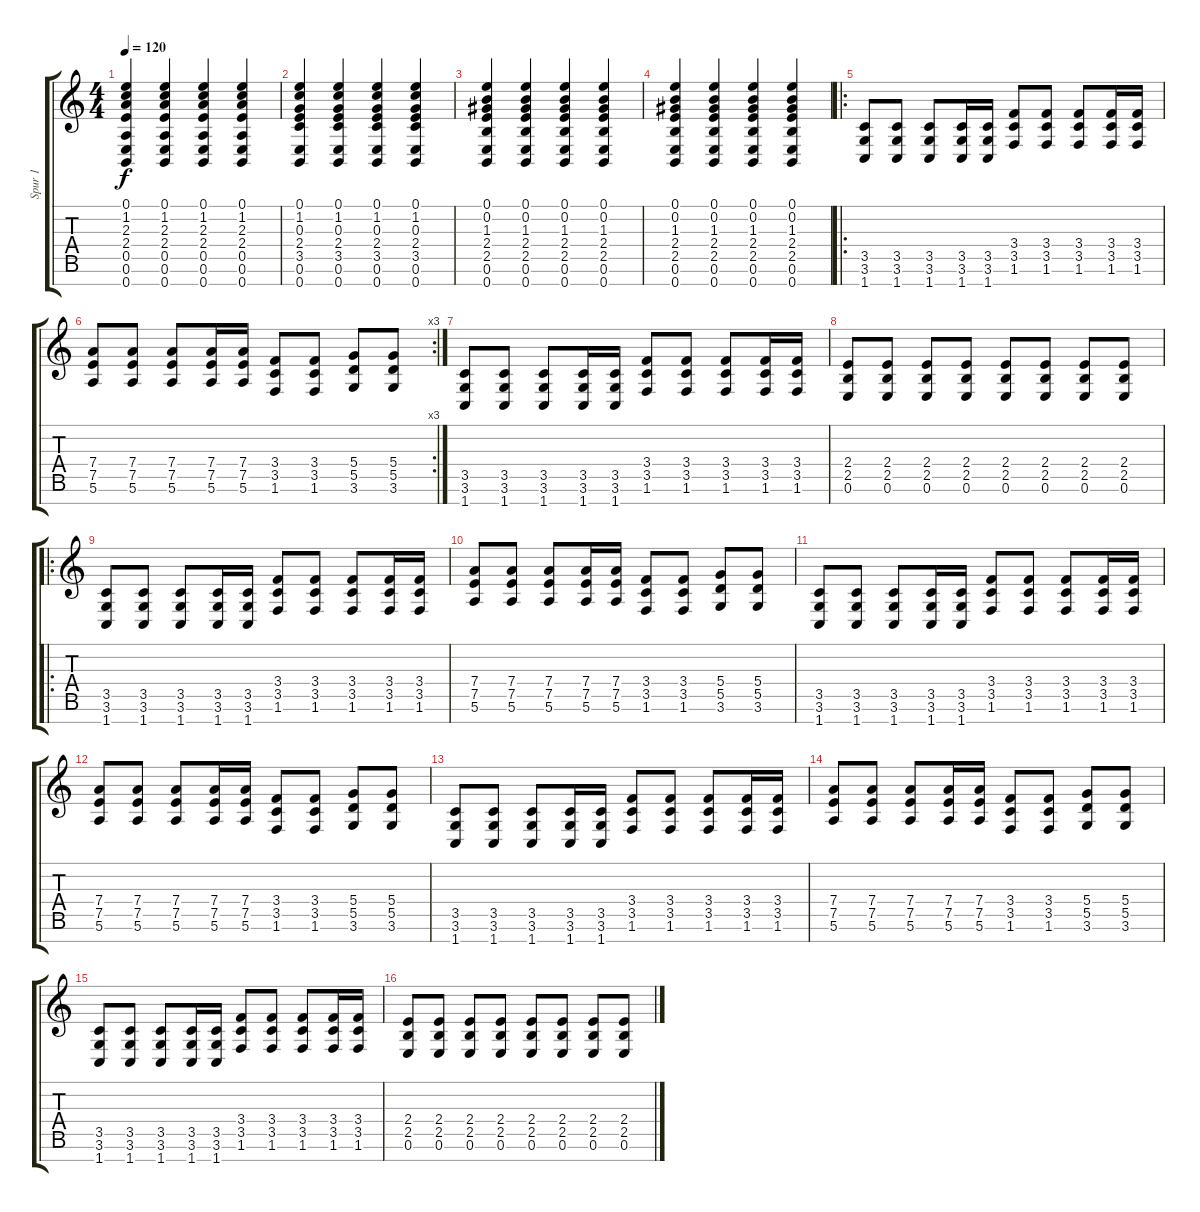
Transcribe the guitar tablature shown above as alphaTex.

\track ("Spur 1" "Spur 1") {instrument distortionguitar}
\staff {score tabs}
\tuning (E4 B3 G3 D3 A2 E2 B1) {hide}
\ts (4 4)
\tempo 120
\clef g2
\ks c
(0.1 1.2 2.3 2.4 0.5 0.6 0.7).4{dy f} (0.1 1.2 2.3 2.4 0.5 0.6 0.7).4 (0.1 1.2 2.3 2.4 0.5 0.6 0.7).4 (0.1 1.2 2.3 2.4 0.5 0.6 0.7).4 |
(0.1 1.2 0.3 2.4 3.5 0.6 0.7).4 (0.1 1.2 0.3 2.4 3.5 0.6 0.7).4 (0.1 1.2 0.3 2.4 3.5 0.6 0.7).4 (0.1 1.2 0.3 2.4 3.5 0.6 0.7).4 |
(0.1 0.2 1.3 2.4 2.5 0.6 0.7).4 (0.1 0.2 1.3 2.4 2.5 0.6 0.7).4 (0.1 0.2 1.3 2.4 2.5 0.6 0.7).4 (0.1 0.2 1.3 2.4 2.5 0.6 0.7).4 |
(0.1 0.2 1.3 2.4 2.5 0.6 0.7).4 (0.1 0.2 1.3 2.4 2.5 0.6 0.7).4 (0.1 0.2 1.3 2.4 2.5 0.6 0.7).4 (0.1 0.2 1.3 2.4 2.5 0.6 0.7).4 |
\ro
(3.5 3.6 1.7).8 (3.5 3.6 1.7).8 (3.5 3.6 1.7).8 (3.5 3.6 1.7).16 (3.5 3.6 1.7).16 (3.4 3.5 1.6).8 (3.4 3.5 1.6).8 (3.4 3.5 1.6).8 (3.4 3.5 1.6).16 (3.4 3.5 1.6).16 |
\rc 3
(7.4 7.5 5.6).8 (7.4 7.5 5.6).8 (7.4 7.5 5.6).8 (7.4 7.5 5.6).16 (7.4 7.5 5.6).16 (3.4 3.5 1.6).8 (3.4 3.5 1.6).8 (5.4 5.5 3.6).8 (5.4 5.5 3.6).8 |
(3.5 3.6 1.7).8 (3.5 3.6 1.7).8 (3.5 3.6 1.7).8 (3.5 3.6 1.7).16 (3.5 3.6 1.7).16 (3.4 3.5 1.6).8 (3.4 3.5 1.6).8 (3.4 3.5 1.6).8 (3.4 3.5 1.6).16 (3.4 3.5 1.6).16 |
(2.4 2.5 0.6).8 (2.4 2.5 0.6).8 (2.4 2.5 0.6).8 (2.4 2.5 0.6).8 (2.4 2.5 0.6).8 (2.4 2.5 0.6).8 (2.4 2.5 0.6).8 (2.4 2.5 0.6).8 |
\ro
(3.5 3.6 1.7).8 (3.5 3.6 1.7).8 (3.5 3.6 1.7).8 (3.5 3.6 1.7).16 (3.5 3.6 1.7).16 (3.4 3.5 1.6).8 (3.4 3.5 1.6).8 (3.4 3.5 1.6).8 (3.4 3.5 1.6).16 (3.4 3.5 1.6).16 |
(7.4 7.5 5.6).8 (7.4 7.5 5.6).8 (7.4 7.5 5.6).8 (7.4 7.5 5.6).16 (7.4 7.5 5.6).16 (3.4 3.5 1.6).8 (3.4 3.5 1.6).8 (5.4 5.5 3.6).8 (5.4 5.5 3.6).8 |
(3.5 3.6 1.7).8 (3.5 3.6 1.7).8 (3.5 3.6 1.7).8 (3.5 3.6 1.7).16 (3.5 3.6 1.7).16 (3.4 3.5 1.6).8 (3.4 3.5 1.6).8 (3.4 3.5 1.6).8 (3.4 3.5 1.6).16 (3.4 3.5 1.6).16 |
(7.4 7.5 5.6).8 (7.4 7.5 5.6).8 (7.4 7.5 5.6).8 (7.4 7.5 5.6).16 (7.4 7.5 5.6).16 (3.4 3.5 1.6).8 (3.4 3.5 1.6).8 (5.4 5.5 3.6).8 (5.4 5.5 3.6).8 |
(3.5 3.6 1.7).8 (3.5 3.6 1.7).8 (3.5 3.6 1.7).8 (3.5 3.6 1.7).16 (3.5 3.6 1.7).16 (3.4 3.5 1.6).8 (3.4 3.5 1.6).8 (3.4 3.5 1.6).8 (3.4 3.5 1.6).16 (3.4 3.5 1.6).16 |
(7.4 7.5 5.6).8 (7.4 7.5 5.6).8 (7.4 7.5 5.6).8 (7.4 7.5 5.6).16 (7.4 7.5 5.6).16 (3.4 3.5 1.6).8 (3.4 3.5 1.6).8 (5.4 5.5 3.6).8 (5.4 5.5 3.6).8 |
(3.5 3.6 1.7).8 (3.5 3.6 1.7).8 (3.5 3.6 1.7).8 (3.5 3.6 1.7).16 (3.5 3.6 1.7).16 (3.4 3.5 1.6).8 (3.4 3.5 1.6).8 (3.4 3.5 1.6).8 (3.4 3.5 1.6).16 (3.4 3.5 1.6).16 |
(2.4 2.5 0.6).8 (2.4 2.5 0.6).8 (2.4 2.5 0.6).8 (2.4 2.5 0.6).8 (2.4 2.5 0.6).8 (2.4 2.5 0.6).8 (2.4 2.5 0.6).8 (2.4 2.5 0.6).8
